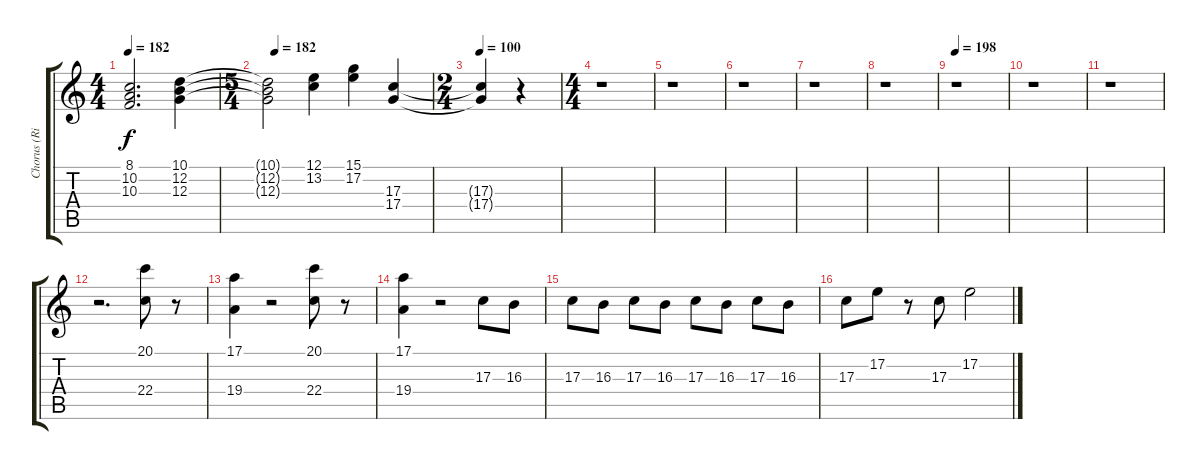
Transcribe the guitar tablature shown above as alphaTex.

\track ("Chorus (Right)" "Chorus (Ri") {instrument synthvoice}
\staff {score tabs}
\tuning (E4 B3 G3 D3 A2 E2) {hide}
\ts (4 4)
\tempo 182
\clef g2
\ks c
(8.1 10.2 10.3).2{d dy f} (10.1 12.2 12.3).4 |
\ts (5 4)
\tempo (182 0.05)
(10.1{t} 12.2{t} 12.3{t}).2 (12.1 13.2).4 (15.1 17.2).4 (17.3 17.4).4 |
\ts (2 4)
\tempo 100
(17.3{t} 17.4{t}).4 r.4 |
\ts (4 4)
r.1 |
r.1 |
r.1 |
r.1 |
r.1 |
\tempo 198
r.1 |
r.1 |
r.1 |
r.2{d} (20.1 22.4).8 r.8 |
(17.1 19.4).4 r.2 (20.1 22.4).8 r.8 |
(17.1 19.4).4 r.2 17.3.8 16.3.8 |
17.3.8 16.3.8 17.3.8 16.3.8 17.3.8 16.3.8 17.3.8 16.3.8 |
17.3.8 17.2.8 r.8 17.3.8 17.2.2
